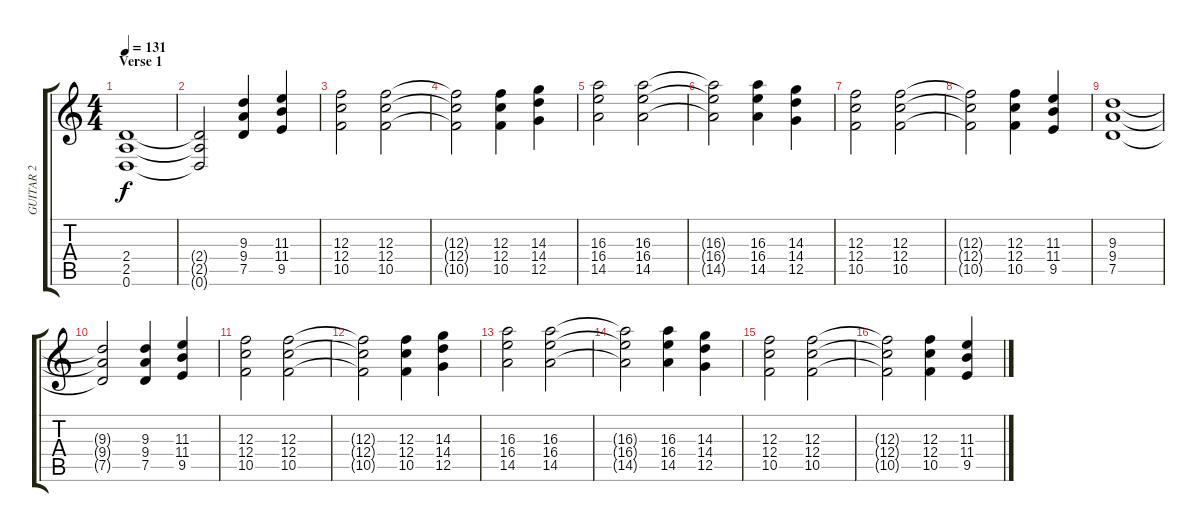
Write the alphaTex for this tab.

\track ("GUITAR 2" "GUITAR 2") {instrument overdrivenguitar}
\staff {score tabs}
\tuning (D4 A3 F3 C3 G2 D2) {hide}
\ts (4 4)
\section ("" "Verse 1")
\tempo 131
\clef g2
\ks c
(2.4 2.5 0.6).1{dy f} |
(2.4{t} 2.5{t} 0.6{t}).2 (9.3 9.4 7.5).4 (11.3 11.4 9.5).4 |
(12.3 12.4 10.5).2 (12.3 12.4 10.5).2 |
(12.3{t} 12.4{t} 10.5{t}).2 (12.3 12.4 10.5).4 (14.3 14.4 12.5).4 |
(16.3 16.4 14.5).2 (16.3 16.4 14.5).2 |
(16.3{t} 16.4{t} 14.5{t}).2 (16.3 16.4 14.5).4 (14.3 14.4 12.5).4 |
(12.3 12.4 10.5).2 (12.3 12.4 10.5).2 |
(12.3{t} 12.4{t} 10.5{t}).2 (12.3 12.4 10.5).4 (11.3 11.4 9.5).4 |
(9.3 9.4 7.5).1 |
(9.3{t} 9.4{t} 7.5{t}).2 (9.3 9.4 7.5).4 (11.3 11.4 9.5).4 |
(12.3 12.4 10.5).2 (12.3 12.4 10.5).2 |
(12.3{t} 12.4{t} 10.5{t}).2 (12.3 12.4 10.5).4 (14.3 14.4 12.5).4 |
(16.3 16.4 14.5).2 (16.3 16.4 14.5).2 |
(16.3{t} 16.4{t} 14.5{t}).2 (16.3 16.4 14.5).4 (14.3 14.4 12.5).4 |
(12.3 12.4 10.5).2 (12.3 12.4 10.5).2 |
(12.3{t} 12.4{t} 10.5{t}).2 (12.3 12.4 10.5).4 (11.3 11.4 9.5).4
